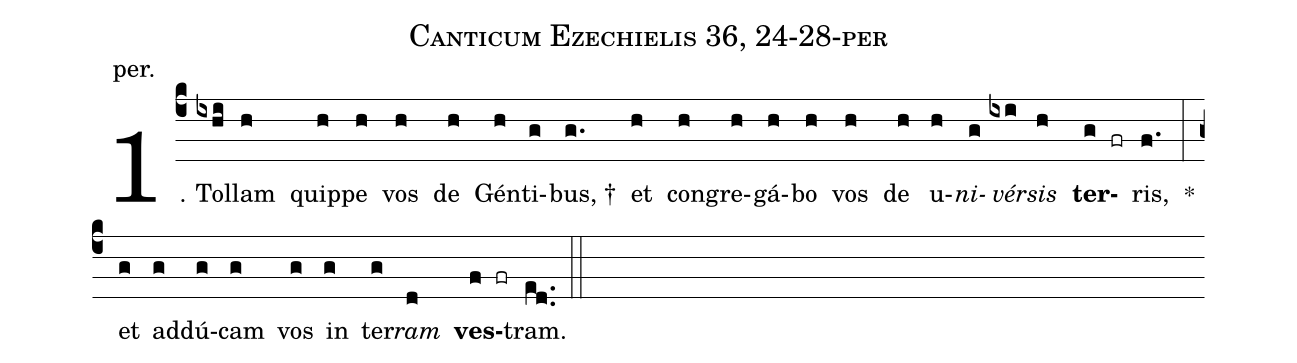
name: Canticum Ezechielis 36, 24-28-per;
annotation: per.;
%%
(c4)1. Tol(ixhi)lam(h) quip(h)pe(h) vos(h) de(h) Gén(h)ti(g)bus, †(g.) et(h) con(h)gre(h)gá(h)bo(h) vos(h) de(h) u(h)<i>ni</i>(g)<i>vér</i>(ixi)<i>sis</i>(h) <b>ter</b>(g fr)ris,(f.) *(:) et(g) ad(g)dú(g)cam(g) vos(g) in(g) ter(g)<i>ram</i>(d) <b>ves</b>(f fr)tram.(ed..) (::)
